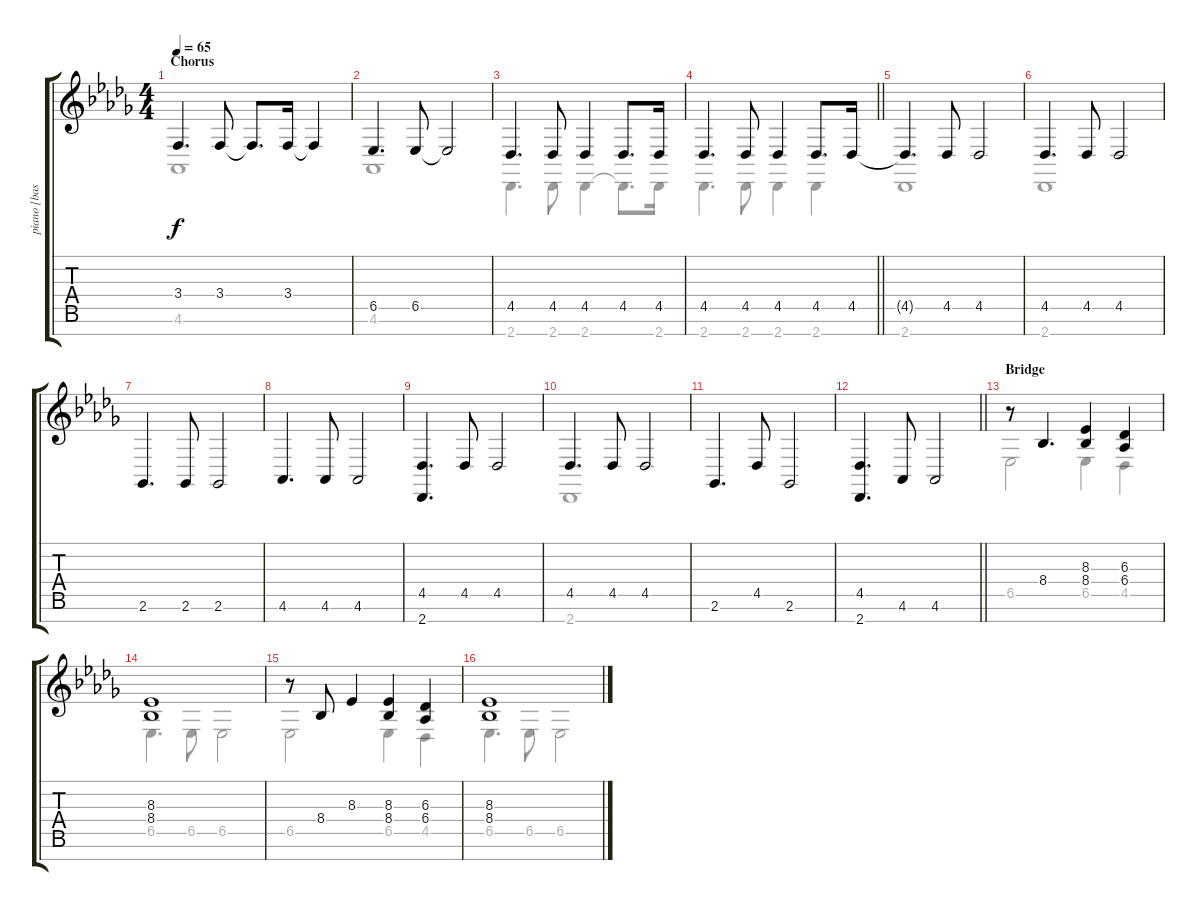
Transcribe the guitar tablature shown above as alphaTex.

\track ("piano [bass]" "piano [bas") {instrument acousticgrandpiano}
\staff {score tabs}
\tuning (E4 B3 G3 D3 A2 E2 B1) {hide}
\voice
\ts (4 4)
\section ("" "Chorus")
\tempo 65
\clef g2
\ks db
3.4.4{d dy f} 3.4.8 3.4{t}.8{d} 3.4.16 3.4{t}.4 |
6.5.4{d} 6.5.8 6.5{t}.2 |
4.5.4{d} 4.5.8 4.5.4 4.5.8{d} 4.5.16 |
\barLineRight lightlight
4.5.4{d} 4.5.8 4.5.4 4.5.8{d} 4.5.16 |
4.5{t}.4{d} 4.5.8 4.5.2 |
4.5.4{d} 4.5.8 4.5.2 |
2.6.4{d} 2.6.8 2.6.2 |
4.6.4{d} 4.6.8 4.6.2 |
(4.5 2.7).4{d} 4.5.8 4.5.2 |
4.5.4{d} 4.5.8 4.5.2 |
2.6.4{d} 4.5.8 2.6.2 |
\barLineRight lightlight
(4.5 2.7).4{d} 4.6.8 4.6.2 |
\section ("" "Bridge")
r.8 8.4.4{d} (8.3 8.4).4 (6.3 6.4).4 |
(8.3 8.4).1 |
r.8 8.4.8 8.3.4 (8.3 8.4).4 (6.3 6.4).4 |
(8.3 8.4).1
\voice
\clef g2
\ottava regular
\simile none
\ks db
4.6.1{dy f} |
4.6.1 |
2.7.4{d} 2.7.8 2.7.4 2.7{t}.8{d} 2.7.16 |
\barLineRight lightlight
2.7.4{d} 2.7.8 2.7.4 2.7.4 |
2.7.1 |
2.7.1 |
|
|
|
2.7.1 |
|
\barLineRight lightlight
|
6.5.2 6.5.4 4.5.4 |
6.5.4{d} 6.5.8 6.5.2 |
6.5.2 6.5.4 4.5.4 |
6.5.4{d} 6.5.8 6.5.2
